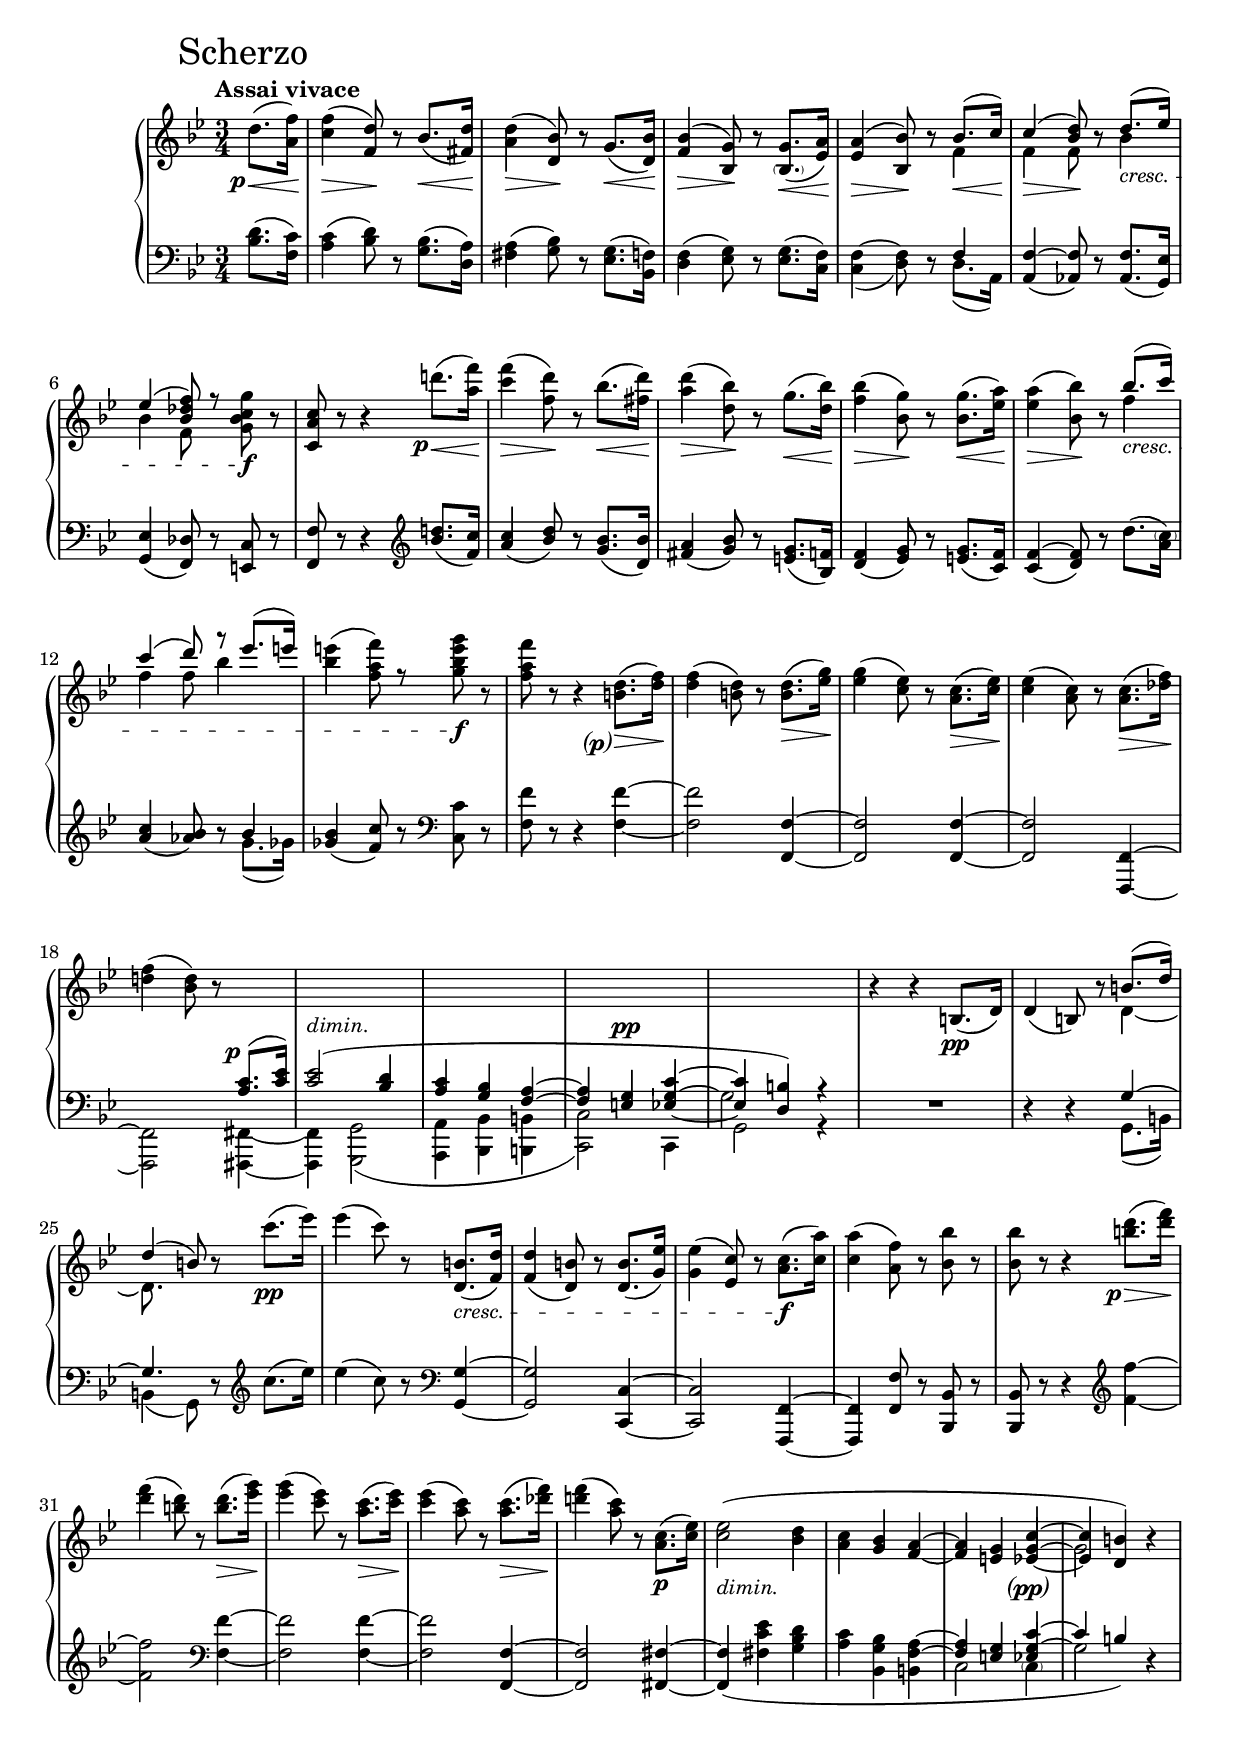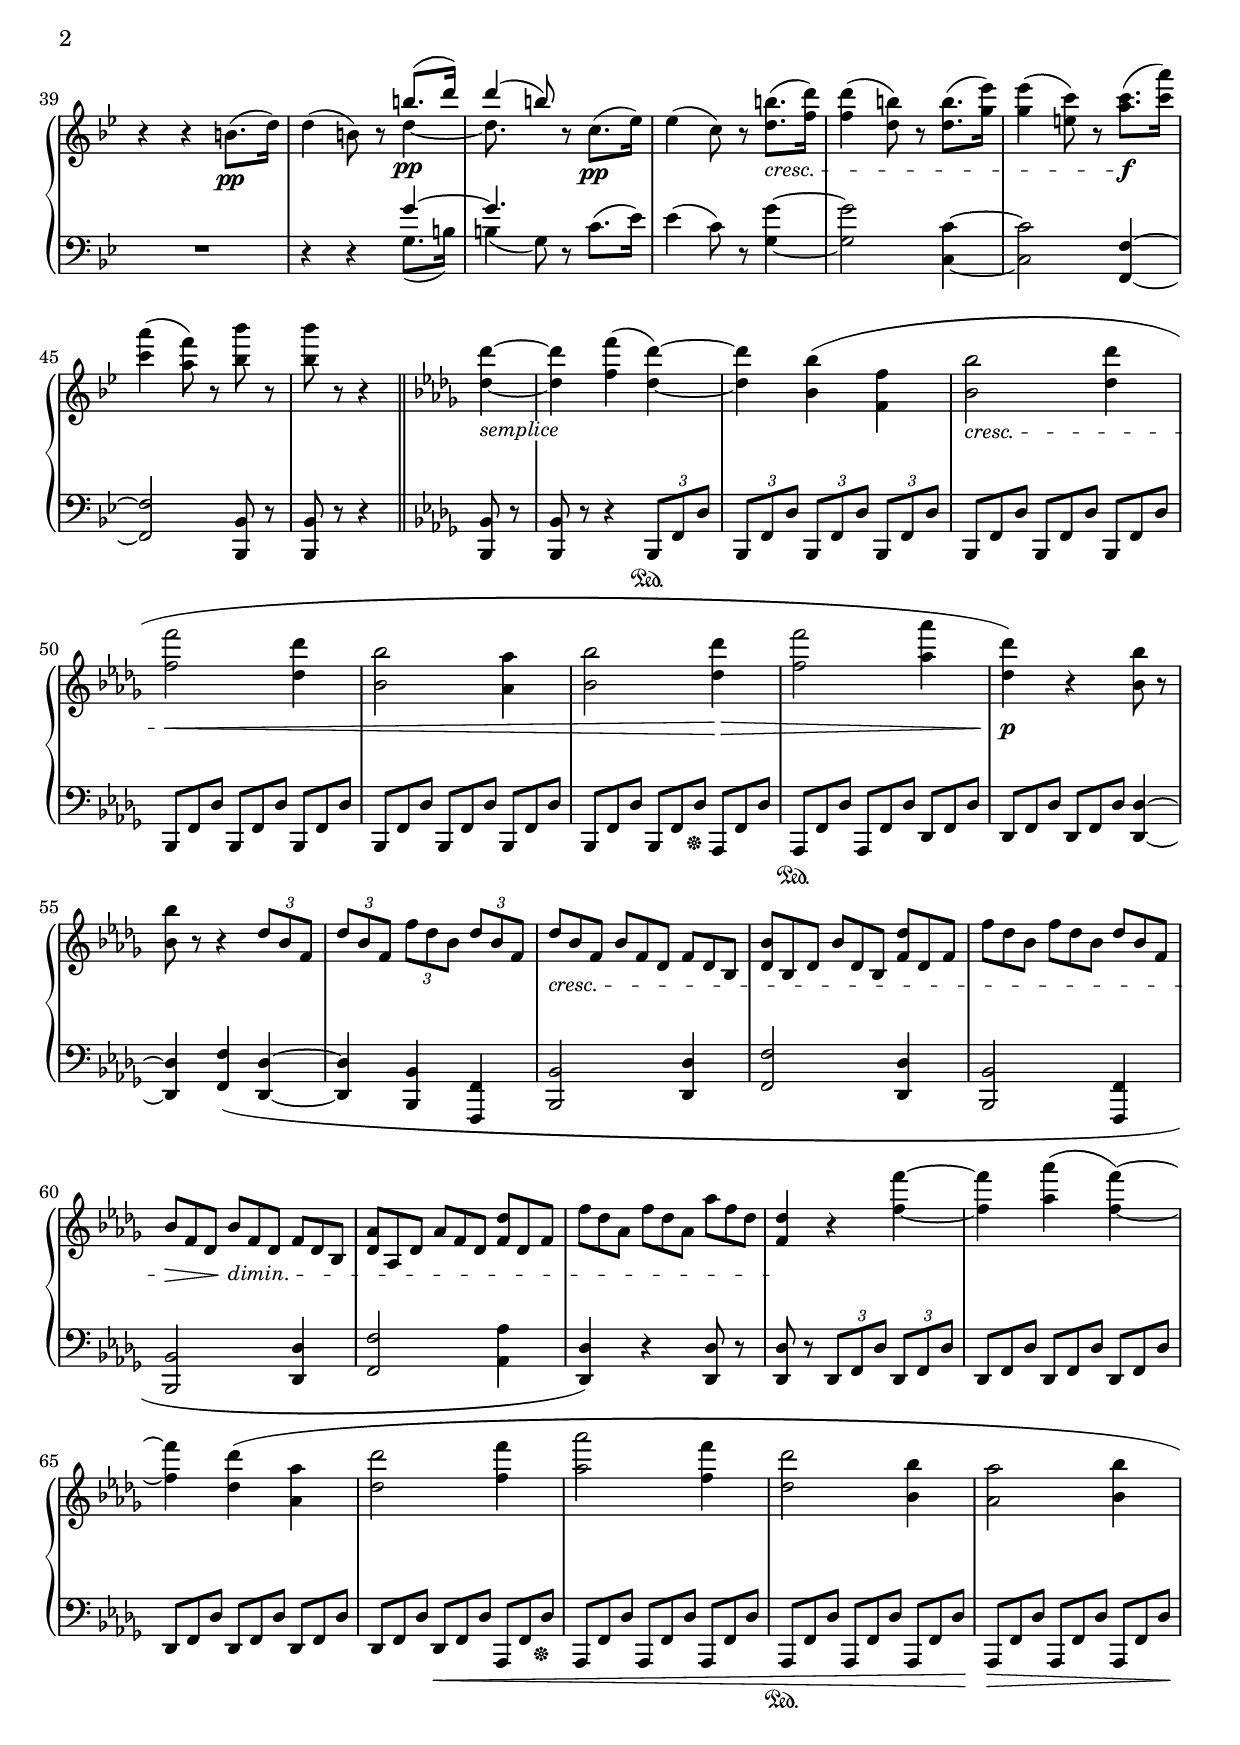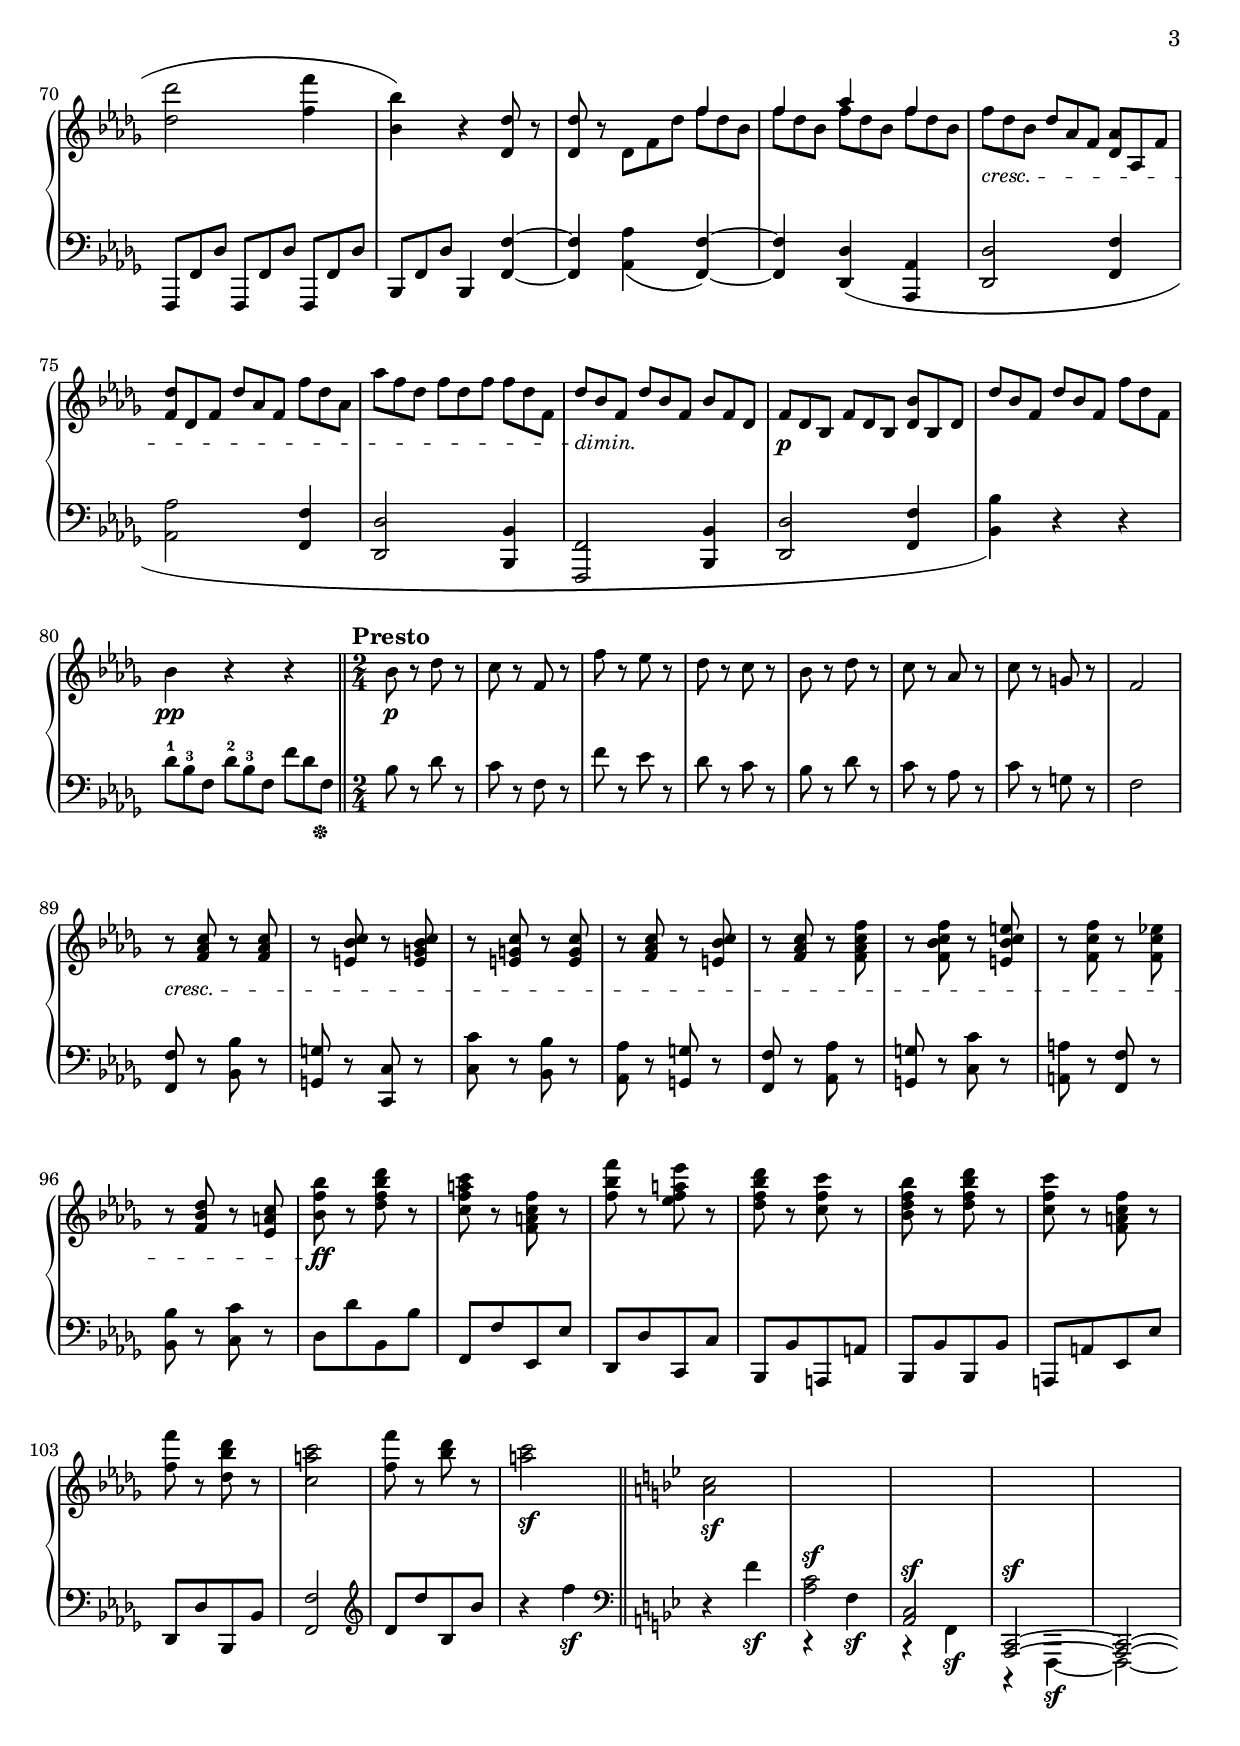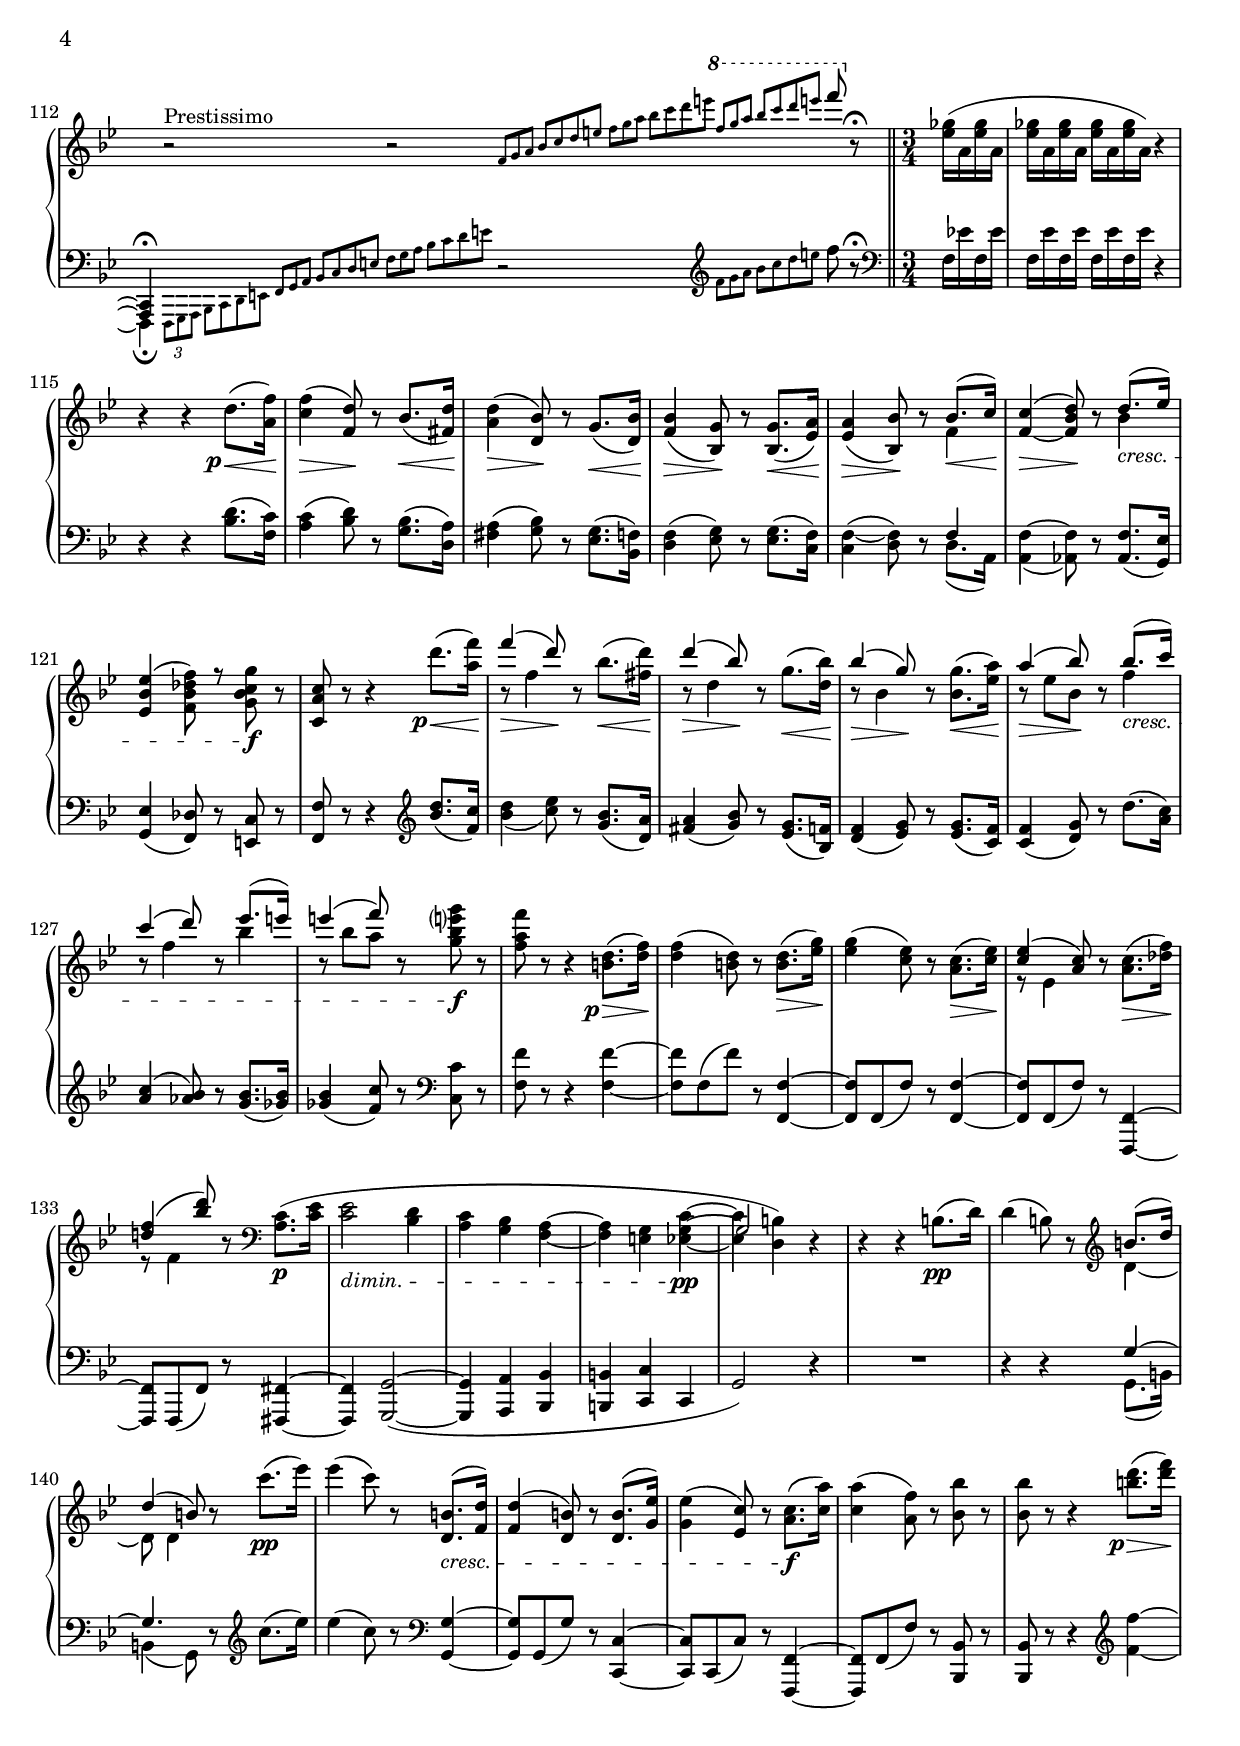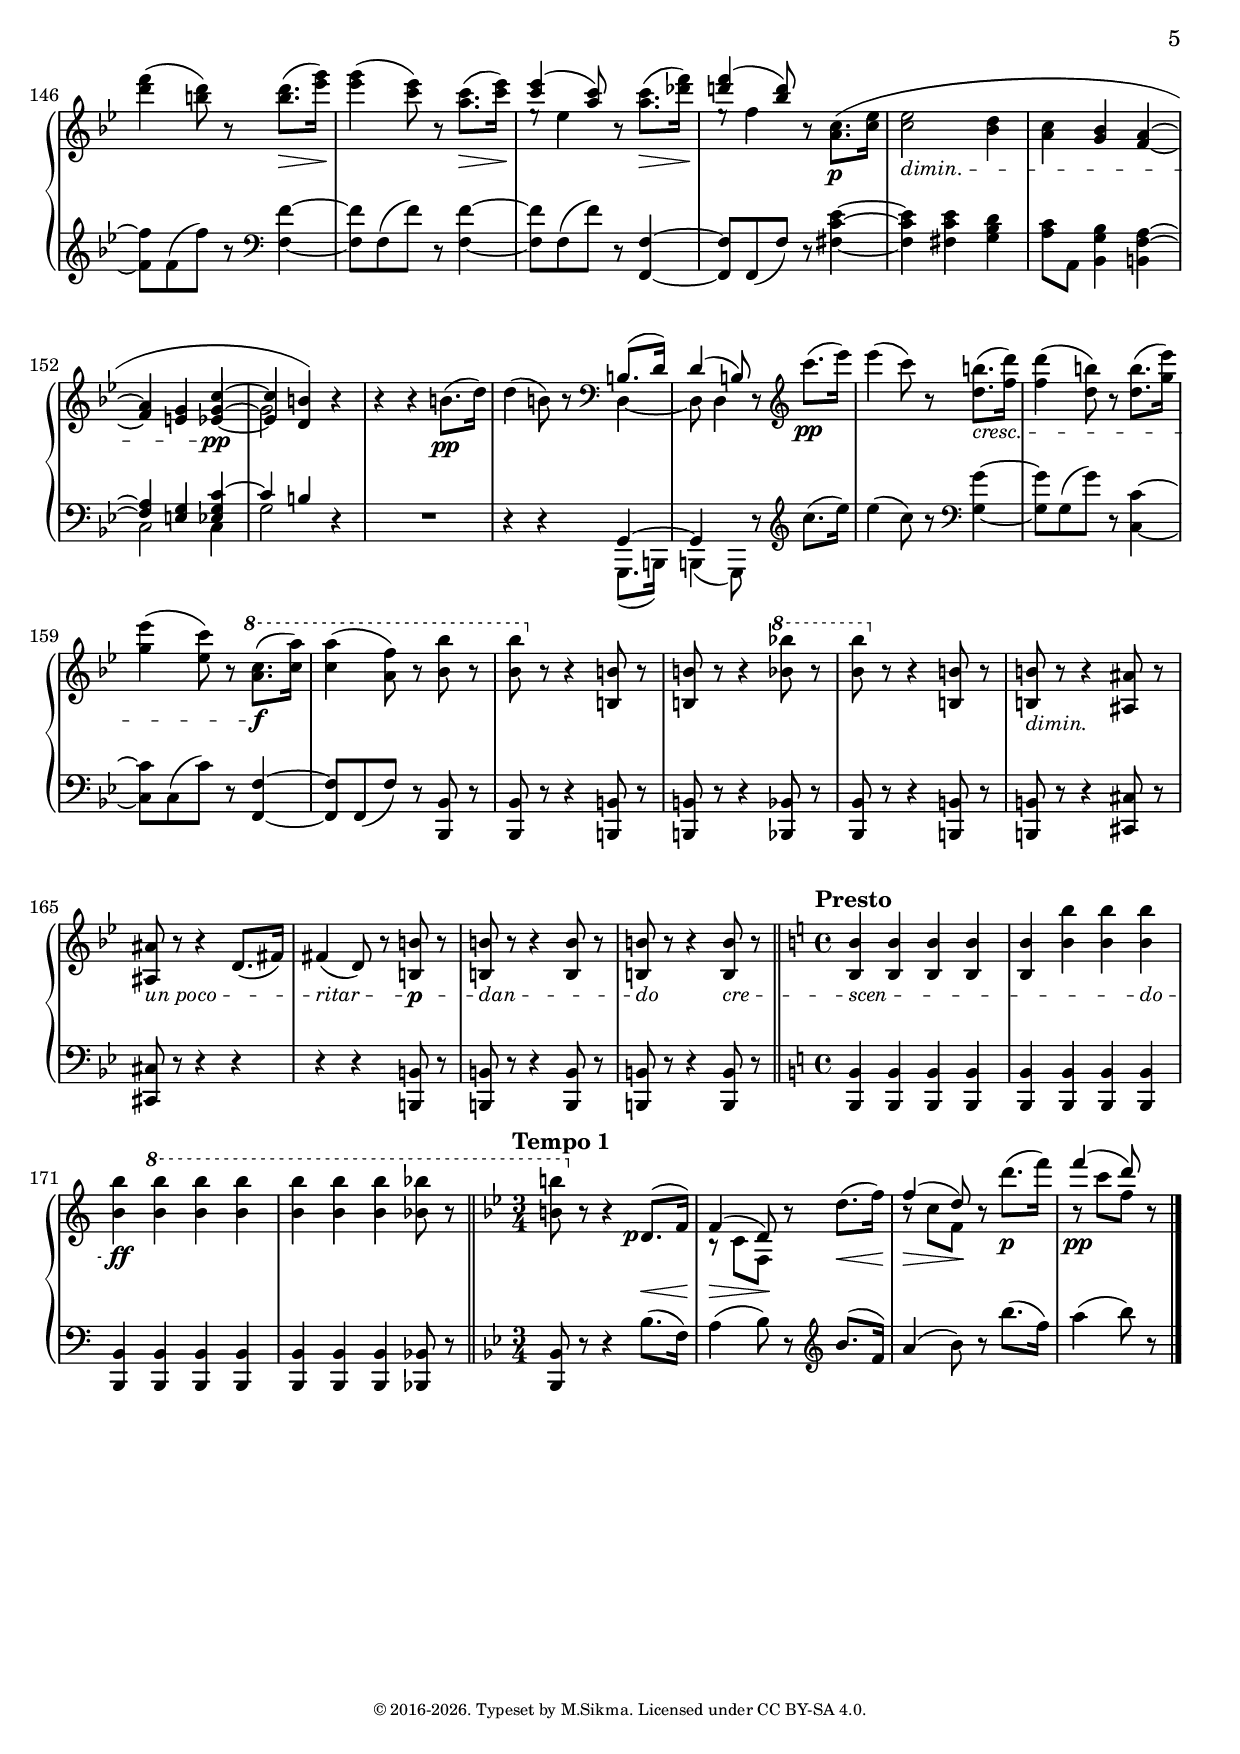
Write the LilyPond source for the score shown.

%===========================================================================
%    Piano Sonata Op.106 (L.Beethoven) - II
%===========================================================================
%
%    (C) 2016-2017, Michiel Sikma <michiel@sikma.org>
%    Licensed under CC BY-SA 4.0.
%
%---------------------------------------------------------------------------

\version "2.19.42"
\include "sonata-op106-includes.ily"

%---------------------------------------------------------------------------
%    II. Scherzo - Assai vivace
%---------------------------------------------------------------------------

two-section-one = {
  \key bes \major
  \time 3/4
  \partial 4
  \tempo "Assai vivace"
}

\bookpart {
  \paper {
    markup-system-spacing = \std-padding-page-n
    bookTitleMarkup = \std-title-markup-page-n
  }
  \header {
    subtitle = "Scherzo"
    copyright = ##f
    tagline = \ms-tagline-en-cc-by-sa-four
  }
  \score {
    \new PianoStaff \with {
      \std-staff-spacing
    } <<
      \set PianoStaff.connectArpeggios = ##t
      %---------------------------------------------------------------------
      %    Right hand
      %---------------------------------------------------------------------
      \new Staff = "right" \with {
        \std-magnification
        \stdDynSize
        midiInstrument = "acoustic grand"
      } {
        \clef treble \relative c'' {
          \two-section-one
          \override Slur.height-limit = #3
          <<
            \relative c'' {
              \stemNeutral
              \once \override Slur.positions = #'(2.18 . 3)
              d8.^(\< <a f'>16) | <c f>4\>^( \stemUp <d f,>8)\!
            }
            \\
            \relative c'' {
              \once \override DynamicText.extra-offset = #'(-2.4 . 1.8)
              \once \override DynamicText.self-alignment-X = #LEFT
              s8._\p
            }
          >> r8
          \once \override Slur.positions = #'(0 . 2.5)
          bes8.(\< <fis d'>16) | <a d>4\>( <bes d,>8)\! r8
          \once \override Slur.positions = #'(0 . 2.5)
          g8.-[(\< <d bes'>16]) <f bes>4\>^( <bes, g'>8)\! r8
          \once \override Slur.positions = #'(0 . 2.5)
          <\parenthesize bes g'>8.-[(\< <es a>16]) | <es a>4\>^( <bes bes'>8)\! r8
          <<
            \relative c'' {
              bes8.(\< c16) | c4\>( <bes d>8)\!
            }
            \\
            \relative c' {
              f4 | f4 f8
            }
          >>
          r8
          <<
            \relative c'' {
              d8.(\cresc es16) | \break es4( \stemUp <bes des f>8) r8 \stemNeutral <g bes c g'>8\f
            }
            \\
            \relative c'' {
              bes4 | bes4 f8
            }
          >>
          r8 |
          <c a' c>8 r8 r4
          \once \override DynamicText.extra-offset = #'(-2.4 . 1.8)
          \once \override DynamicText.self-alignment-X = #LEFT
          \override Slur.height-limit = #4
          <<
            \relative c''' {
              \stemNeutral
              \override Slur.height-limit = #4
              d!8.(\< <a f'>16) | <c f>4\>( <f, d'>8)\!
            }
            \\
            \relative c'' {
              \once \override DynamicText.extra-offset = #'(-2.4 . 1.8)
              \once \override DynamicText.self-alignment-X = #LEFT
              s8._\p
            }
          >>
          r8
          \once \override Slur.height-limit = #4
          bes''8.(\< <fis d'>16) | <a d>4\>( <d, bes'>8)\! r8
          g8.(\< <d bes'>16) | <f bes>4\>( <bes, g'>8)\! r8
          <g' bes,>8.(\< <es a>16) | <es a>4\>( <bes bes'>8)\! r8
          <<
            \relative c'' {
              \once \override Slur.positions = #'(0 . 2.5)
              \override Slur.height-limit = #5
              bes'8.(\cresc c16) | \break c4( d8) r8
              \once \override Slur.positions = #'(0 . 2.5)
              es8.( e16) | \stemNeutral <bes e>4( <f a f'>8)
              r8 <g bes e g>8\f
            }
            \\
            \relative c'' {
              f4 | f4 f8 bes4
            }
          >>
          r8 | <f' a f'>8 r8 r4
          \once \override Slur.height-limit = #5
          \once \override Slur.positions = #'(0 . 0)
          <<
            \relative c''' {
              \stemNeutral
              \override Slur.height-limit = #4
              <b, d>8.(\> <d f>16) | <d f>4\!( <b d>8)\!
            }
            \\
            \relative c'' {
              \once \override DynamicText.extra-offset = #'(-3.4 . 2.2)
              \once \override DynamicText.self-alignment-X = #LEFT
              % TODO fix this \p
              s8._\parenP\p
            }
          >>
          r8
          \once \override Slur.height-limit = #7
          \once \override Slur.positions = #'(0 . 0)
          <b, d>8.(\>
          % Note: Henle has a grace flat on this es
          <es g>16) | <es g>4\!( <c es>8) r8
          <a c>8.(\> <c es>16) | <c es>4\!( <a c>8) r8
          <a c>8.(\> <des f>16) | \break <d! f>4\!( <bes d>8)
          r8
          <<
            \relative c'' {
              \voiceOne
              \once \override Slur.height-limit = #4
              \once \override Slur.positions = #'(0 . 3)
              \change Staff = "left"
              \once \override DynamicText.extra-offset = #'(-1.8 . -2.5)
              \once \override DynamicText.self-alignment-X = #LEFT
              <a, c>8.^(^\p <c es>16) | <c es>2^(^\textDecrescEnd "dimin." <bes d>4 |
              <a c>4 <g bes>4 <f^~ a^~>4 |
              <f a>4 <e g>4^\pp <es_~ c'^~>4 |
              <es c'>4 <b' d,>4)
              \change Staff = "right"
            }
            \\
            \relative c {
              \voiceOne
              \change Staff = "left"
              s4 |
              s2. |
              s2. |
              s2 g'4^~ |
              \voiceTwo
              g2
              \change Staff = "right"
            }
          >>
          s4 | r4 r4
          b,8.(\pp d16) | d4( b8) r8 \clef treble
          <<
            \relative c'' {
              \once \override Slur.height-limit = #4
              b8.( d16) | \break d4( b8)
            }
            \\
            \relative c' {
              d4_~ | d8.
            }
          >>
          r8
          \once \override Slur.positions = #'(1 . 1)
          c''8.(\pp es16) | es4( c8) r8
          \once \override Slur.positions = #'(0 . 2.5)
          <d,, b'>8.(\cresc <f d'>16) | <f d'>4( <d b'>8) r8
          \once \override Slur.positions = #'(0 . 2.5)
          <d b'>8.( <g es'>16) | <g es'>4( <es c'>8) r8
          \once \override Slur.positions = #'(2.2 . 2.5)
          \once \override Slur.height-limit = #9
          \once \override Slur.eccentricity = #-0.55
          <a c>8.(\f <c a'>16) | <c a'>4( <a f'>8) r8
          <bes bes'>8 r8 | <bes bes'>8 r8 r4
          <<
            \relative c'' {
              \stemNeutral
              \override Slur.height-limit = #4
              <b' d>8.(\> <d f>16) | \break <d f>4\!( <b d>8)
            }
            \\
            \relative c'' {
              \once \override DynamicText.extra-offset = #'(-2.4 . 1.8)
              \once \override DynamicText.self-alignment-X = #LEFT
              s8._\p
            }
          >>
          r8
          <b' d>8.(\> <es g>16) | <es g>4\!( <c es>8) r8
          \once \override Slur.positions = #'(0 . 0)
          <a c>8.(\> <c es>16) | <c es>4\!( <a c>8) r8
          <a c>8.(\> <des f>16) | <d! f>4\!( <a c>8) r8
          <<
            \relative c''' {
              \voiceTwo
              \once \override Slur.height-limit = #5
              <a, c>8.^(\p <c es>16) | <c es>2^(_\textDecrescEnd "dimin." <bes d>4 |
              <a c>4
              \voiceOne
              <g bes>4 <f_~ a^~>4 |
              <f a>4 <e g>4 <es_~ c'^~>4\parenP\pp |
              <es c'>4 <b' d,>4)
            }
            \\
            \relative c' {
              s4 |
              s2. |
              s2. |
              s2 \voiceOne g'4^~ |
              \voiceTwo
              g2
            }
          >>
          \noBreak
          r4 |
          \break
          r4 r4
          b,8.(\pp d16) | d4( b8) r8
          <<
            \relative c''' {
              \once \override Slur.positions = #'(0 . 6)
              \once \override Slur.height-limit = #5
              b8.(\pp d16) | d4( b8)
            }
            \\
            \relative c'' {
              d4_~ | d8.
            }
          >>
          r8
          c8.(\pp es16) | es4( c8) r8
          <d b'>8.(\cresc <f d'>16) | <f d'>4( <d b'>8) r8
          <d b'>8.( <g es'>16) | <g es'>4( <e c'>8) r8
          <a c>8.(\f <c a'>16) | <c a'>4( <a f'>8) r8
          <bes bes'>8 r8 | <bes bes'>8 r8 r4
          \bar "||"
          \key bes \minor
          <des,_~ des'^~>4_\sempliceWhiteout |
          <des des'> <f f'>^( <des_~ des'^~>) |
          <des des'>\!
          \once \override Slur.positions = #'(2 . 5.6)
          \once \override Slur.eccentricity = #0.7
          \once \override Slur.height-limit = #4.5
          <bes bes'>^( <f f'> |
          <bes bes'>2\cresc <des des'>4 |
          \break
          <f f'>2\< <des des'>4 |
          <bes bes'>2 <aes aes'>4 |
          <bes bes'>2 <des des'>4\> |
          <f f'>2 <aes aes'>4 |
          <des, des'>4)\!\p r4 <bes bes'>8 r8 |
          \break
          <bes bes'>8 r8 r4
          \explicitTuplets
          \tuplet 3/2 \relative c'' { des8 bes f } |
          \tuplet 3/2 \relative c'' { des8 bes f }
          \tuplet 3/2 \relative c'' { f8 des bes }
          \tuplet 3/2 \relative c'' { des8 bes f } |
          \implicitTuplets
          \tuplet 3/2 \relative c'' { des8\cresc bes f }
          \tuplet 3/2 \relative c'' { bes8 f des }
          \tuplet 3/2 \relative c' { f8 des bes } |

          \tuplet 3/2 \relative c' { <des bes'>8 bes des }
          \tuplet 3/2 \relative c' { bes'8 des, bes }
          \tuplet 3/2 \relative c' { <f des'>8 des f } |

          \tuplet 3/2 \relative c'' { f8 des bes }
          \tuplet 3/2 \relative c'' { f8 des bes }
          \tuplet 3/2 \relative c'' { des8 bes f } |
          \break
          \tuplet 3/2 \relative c'' { bes8\> f des }
          \tuplet 3/2 \relative c'' { bes8_\textDecresc "dimin." f des }
          \tuplet 3/2 \relative c' { f8 des bes } |

          \tuplet 3/2 \relative c' { <des aes'>8 aes des }
          \tuplet 3/2 \relative c'' { aes8 f des }
          \tuplet 3/2 \relative c' { <f des'>8 des f } |
          \tuplet 3/2 \relative c'' { f8 des aes }
          \tuplet 3/2 \relative c'' { f8 des aes }
          \tuplet 3/2 \relative c''' { aes8 f des } |

          <f des'>4\! r4 <f'_~ f'^~>4 |
          <f f'>4 <aes aes'>4^( <f_~ f'^~>) |
          \break
          <f f'>4
          \once \override Slur.positions = #'(2 . 4.6)
          \once \override Slur.eccentricity = #0.7
          \once \override Slur.height-limit = #4.5
          <des des'>4^( <aes aes'> |
          <des des'>2 <f f'>4 |
          <aes aes'>2 <f f'>4 |
          <des des'>2 <bes bes'>4 |
          <aes aes'>2 <bes bes'>4 |
          <des des'>2 <f f'>4 |
          <bes, bes'>4) r4 <des, des'>8 r8 | <des des'>8 r8

          <<
            \relative c'' {
              s4 f4 |
              f4 aes f
            }
            \\
            {
              \implicitTuplets
              \tuplet 3/2 \relative c' { des8 f des' }
              \tuplet 3/2 \relative c'' { f8 des bes } |
              \tuplet 3/2 \relative c'' { f8 des bes }
              \tuplet 3/2 \relative c'' { f8 des bes }
              \tuplet 3/2 \relative c'' { f8 des bes }
            }
          >> |
          \tuplet 3/2 \relative c'' { f8\cresc des bes }
          \tuplet 3/2 \relative c'' { des8 aes f }
          \tuplet 3/2 \relative c'' { <des, aes'>8 aes f' } |
          \break
          \tuplet 3/2 \relative c' { <f des'>8 des f }
          \tuplet 3/2 \relative c'' { des8 aes f }
          \tuplet 3/2 \relative c'' { f8 des aes } |
          \tuplet 3/2 \relative c''' { aes8 f des }
          \tuplet 3/2 \relative c'' { f8 des f }
          \tuplet 3/2 \relative c'' { f8 des f, } |
          \tuplet 3/2 \relative c'' { des8_\textDecrescEnd "dimin." bes f }
          \tuplet 3/2 \relative c'' { des8 bes f }
          \tuplet 3/2 \relative c'' { bes8 f des } |
          \tuplet 3/2 \relative c' { f8\p des bes }
          \tuplet 3/2 \relative c' { f8 des bes }
          \tuplet 3/2 \relative c' { <des bes'>8 bes des } |
          \tuplet 3/2 \relative c'' { des8 bes f }
          \tuplet 3/2 \relative c'' { des8 bes f }
          \tuplet 3/2 \relative c'' { f8 des f, } |
          bes'4\pp r4 r4
          \bar "||"
          \time 2/4
          \tempo "Presto"
          bes8\p r8 des8 r8 |
          c8 r8 f,8 r8 |
          f'8 r8 es8 r8 |
          des8 r8 c8 r8 |
          bes8 r8 des8 r8 |
          c8 r8 aes8 r8 |
          c8 r8 g8 r8 |
          f2 |

          \break
          r8\cresc <f aes c>8 r8 <f aes c>8 |
          r8 <e bes' c>8 r8 <e g bes c>8 |
          r8 <e g c>8 r8 <e g c>8 |
          r8 <f aes c>8 r8 <e bes' c>8 |
          r8 <f aes c>8 r8 <f aes c f>8 |
          r8 <f bes c f>8 r8 <e bes' c e>8 |
          r8 <f c' f>8 r8 <f c' es!>8 |
          \break
          r8 <f bes des>8 r8 <es a c>8 |

          <bes' f' bes>8\ff r8 <des f bes des>8 r8 |
          <c f a c>8 r8 <f, a c f>8 r8 |
          <f' bes f'>8 r8 <es f a es'>8 r8 |
          <des f bes des>8 r8 <c f c'>8 r8 |
          <bes des f bes>8 r8 <des f bes des>8 r8 |
          <c f c'>8 r8 <f, a c f>8 r8 |
          <f' f'>8 r8 <des bes' des>8 r8 |
          <c a' c>2 |
          <f f'>8 r8 <bes des>8 r8 |
          <a c>2\sf |
          \bar "||"
          \key bes \major
          <a, c>2\sf |
          \change Staff = "left"
          <a, c>2^\sf |
          \clef bass <a, c>2^\sf |
          s2 |
          s2 |
          \change Staff = "right"
          s4
          \relative c'' {
            <<
              {
                % Workaround for \teeny - works with \magnifyStaff
                \once \override Dots.dot-count = #0
                \override Rest.font-size = #-3
                b2.\rest
              }
              \\
              {
                s2.^\markup "Prestissimo"
              }
            >>
            s2.
            % Workaround for \teeny - works with \magnifyStaff
            \override NoteHead.font-size = #-3
            \override Rest.font-size = #-3
            \once \override Dots.dot-count = #0
            b2.\rest
            \stemUp
            \once \override Beam.positions = #'(1.0 . 2.0) % start: -1.5 . -0.5
            \tuplet 3/2 { f8 g a }
            \once \override Beam.positions = #'(2.5 . 4.5) % start: 0.0 . 1.5
            bes-[ c d e]
            \stemDown
            \once \override Beam.positions = #'(0.2 . 0.8)
            \tuplet 3/2 { f g a }
            \once \override Beam.positions = #'(1.0 . 2.0)
            bes-[ c d e]
            \ottava #1
            \set Staff.ottavation = "8"
            \stemUp
            \once \override Beam.positions = #'(4.5 . 5.5) % start: 2.0 . 3.0
            \tuplet 3/2 { f g a }
            \once \override Beam.positions = #'(6.0 . 8.0) % start: 3.5 . 5.0
            bes-[ c d e]
            % Workaround for \normalsize - works with \magnifyStaff
            \override NoteHead.font-size = #0
            \override Rest.font-size = #0
            f8
            \ottava #0
          }
          \stemNeutral
          r8\fermata
          \bar "||"
          \time 3/4
          <es''' ges>16^( a, <es' ges> a, |
          <es' ges> a, <es' ges> a, <es' ges> a, <es' ges> a,) r4 |
          \break
          r4 r4
          \relative c'' {
            \override Slur.height-limit = #3
            <<
              \relative c'' {
                \stemNeutral
                \once \override Slur.positions = #'(2.18 . 3)
                d8.(\< <a f'>16) | <c f>4\>( \stemUp <d f,>8)\!
              }
              \\
              \relative c'' {
                \once \override DynamicText.extra-offset = #'(-2.4 . 1.8)
                \once \override DynamicText.self-alignment-X = #LEFT
                s8._\p
              }
            >> r8
            \once \override Slur.positions = #'(0 . 2.5)
            bes8.(\< <fis d'>16) | <a d>4\>( <bes d,>8)\! r8
            \once \override Slur.positions = #'(0 . 2.5)
            g8.-[(\< <d bes'>16]) <f bes>4\>( <bes, g'>8)\! r8
            \once \override Slur.positions = #'(0 . 2.5)
            <bes g'>8.-[(\< <es a>16]) | <es a>4\>( <bes bes'>8)\! r8
            <<
              \relative c'' {
                bes8.(\< c16) | <f,_~ c'>4\>( <f bes d>8)\!
              }
              \\
              \relative c' {
                f4
              }
            >>
            r8
            <<
              \relative c'' {
                d8.(\cresc es16) | \break <es, bes' es>4( \stemNeutral <f bes des f>8) r8 \stemNeutral <g bes c g'>8\f
              }
              \\
              \relative c'' {
                bes4
              }
            >>
            r8 |
            <c a' c>8
          }
          r8 r4
          <<
            \relative c'' {
              s4 | b8\rest \stemDown f'4
            }
            \\
            \relative c''' {
              \once \override Slur.positions = #'(5.5 . 5.5)
              d8.^(\< <a f'>16) | \stemUp
              \once \override Voice.Stem.length = #3.8
              f'4\>^( d8)\!
            }
            \\
            \relative c'' {
              \once \override DynamicText.extra-offset = #'(-2.4 . 1.8)
              \once \override DynamicText.self-alignment-X = #LEFT
              s8._\p
            }
          >>
          r8
          <<
            \relative c'' {
              s4 | b8\rest \stemDown d4
            }
            \\
            \relative c''' {
              \once \override Slur.positions = #'(4.5 . 4.5)
              bes8.^(\< <fis d'>16) | \stemUp
              \once \override Voice.Stem.length = #3.8
              d'4\>^( bes8)\!
            }
          >>
          r8
          <<
            \relative c'' {
              s4 | b8\rest \stemDown bes4
            }
            \\
            \relative c''' {
              \once \override Slur.positions = #'(3.5 . 3.5)
              g8.^(\< <d bes'>16) | \stemUp
              \once \override Voice.Stem.length = #3.8
              bes'4\>^( g8)\!
            }
          >>
          r8
          <<
            \relative c'' {
              s4 | b8\rest \stemDown es8-[ bes]
            }
            \\
            \relative c'' {
              <bes g'>8.^(\< <es a>16) | \stemUp a4\>^( bes8)\!
            }
          >>
          r8
          <<
            \relative c''' {
              bes8.^(\cresc c16) | \break c4^( d8) b,8\rest
              \once \override Slur.height-limit = #4
              es'8.( e16) | e4^( f8) b,,8\rest
              \stemDown
              <g' bes e? g>8\f b,8\rest |
              <f' a f'>8
            }
            \\
            \relative c'' {
              f4 | b,8\rest f'4 s8
              bes4 | b,8\rest bes'8-[ a]
            }
          >>
          r8 r4
          \once \override Slur.height-limit = #5
          \once \override Slur.positions = #'(0 . 0)
          <<
            \relative c''' {
              \stemNeutral
              \override Slur.height-limit = #4
              <b, d>8.^(\> <d f>16) | <d f>4\!^( <b d>8)\!
            }
            \\
            \relative c'' {
              \once \override DynamicText.extra-offset = #'(-2.4 . 1.8)
              \once \override DynamicText.self-alignment-X = #LEFT
              s8._\p
            }
          >>
          r8
          \once \override Slur.height-limit = #7
          \once \override Slur.positions = #'(0 . 0)
          <b d>8.^(\> <es g>16) | <es g>4\!^( <c es>8) r8
          <<
            \relative c' {
              s4 | s8 \stemDown es4
            }
            \\
            \relative c'' {
              \once \override Slur.height-limit = #7
              \once \override Slur.positions = #'(1 . 1)
              <a c>8.^(\> <c es>16) | e,8\rest\!
            }
            \\
            \relative c'' {
              s4 | \stemUp
              \once \override Voice.Stem.length = #6.5
              <c es>4^( <a c>8)
            }
          >>
          r8
          <<
            \relative c' {
              s4 | s8 \stemDown f4
            }
            \\
            \relative c'' {
              \once \override Slur.height-limit = #7
              \once \override Slur.positions = #'(1 . 1)
              <a c>8.^(\> <des f>16) | e,8\rest\!
            }
            \\
            \relative c'' {
              s4 | \stemUp
              <d! f>4^( <bes' d>8)
            }
          >>
          r8
          \clef bass
          <<
            \relative c'' {
              \voiceTwo
              \once \override Slur.height-limit = #4
              \once \override Slur.positions = #'(0 . 3)
              % Todo: move to lower staff
              <a, c>8.^(\p <c es>16 | <c es>2_\textDecresc "dimin." <bes d>4 |
              <a c>4 <g bes>4 <f_~ a^~>4 |
              <f a>4 <e g>4 <es_~ c'^~>4\pp |
              <es c'>4 <b' d,>4)
            }
            \\
            \relative c {
              \voiceTwo
              s4 |
              s2. |
              s2. |
              s2 g'4^~ |
              \voiceOne
              g2
            }
          >>
          r4 | r4 r4
          b,8.^(\pp d16) | d4^( b8) r8 \clef treble
          <<
            \relative c'' {
              \once \override Slur.height-limit = #4
              b8.^( d16) | \break d4^( b8)
            }
            \\
            \relative c' {
              d4_~ | d8 d4
            }
          >>
          r8
          \once \override Slur.positions = #'(1 . 1)
          c''8.^(\pp es16) | es4^( c8) r8
          \once \override Slur.positions = #'(0 . 2.5)
          <d,, b'>8.^(\cresc <f d'>16) | <f d'>4^( <d b'>8) r8
          \once \override Slur.positions = #'(0 . 2.5)
          <d b'>8.^( <g es'>16) | <g es'>4^( <es c'>8) r8
          \once \override Slur.positions = #'(2.2 . 2.5)
          \once \override Slur.height-limit = #9
          \once \override Slur.eccentricity = #-0.55
          <a c>8.^(\f <c a'>16) | <c a'>4^( <a f'>8) r8
          <bes bes'>8 r8 | <bes bes'>8 r8 r4
          <<
            \relative c'' {
              \stemNeutral
              \override Slur.height-limit = #4
              <b' d>8.^(\> <d f>16) | \break <d f>4\!^( <b d>8)
            }
            \\
            \relative c'' {
              \once \override DynamicText.extra-offset = #'(-2.4 . 1.8)
              \once \override DynamicText.self-alignment-X = #LEFT
              s8._\p
            }
          >>
          r8
          <b' d>8.^(\> <es g>16) | <es g>4\!^( <c es>8) r8
          \once \override Slur.positions = #'(0 . 0)
          <<
            \relative c'' {
              s4 | s8 \stemDown es4
            }
            \\
            \relative c''' {
              \once \override Slur.height-limit = #7
              \once \override Slur.positions = #'(1 . 1)
              <a c>8.^(\> <c es>16) | e,8\rest\!
            }
            \\
            \relative c''' {
              s4 | \stemUp
              <c es>4^( <a c>8)
            }
          >>
          r8
          <<
            \relative c'' {
              s4 | s8 \stemDown f4
            }
            \\
            \relative c''' {
              \once \override Slur.height-limit = #7
              \once \override Slur.positions = #'(1 . 1)
              <a c>8.^(\> <des f>16) | e,8\rest\!
            }
            \\
            \relative c''' {
              s4 | \stemUp
              <d! f>4^( <bes d>8)
            }
          >>
          r8
          <<
            \relative c''' {
              \voiceTwo
              \once \override Slur.height-limit = #5
              <a, c>8.^(\p <c es>16 | <c es>2_\textDecresc "dimin." <bes d>4 |
              <a c>4
              \voiceOne
              <g bes>4 <f_~ a^~>4 |
              \break <f a>4 <e g>4 <es_~ c'^~>4\pp |
              <es c'>4 <b' d,>4)
            }
            \\
            \relative c' {
              s4 |
              s2. |
              s2. |
              s2 \voiceOne g'4^~ |
              \voiceTwo
              g2
            }
          >>
          r4 | r4 r4
          b,8.^(\pp d16) | d4^( b8) r8 \clef bass
          <<
            \relative c' {
              \once \override Slur.height-limit = #4
              \once \override Slur.positions = #'(0 . 4.5)
              b8.^( d16) | d4^( b8)
            }
            \\
            \relative c {
              d4_~ | d8 d4
            }
          >>
          r8 \clef treble
          \once \override Slur.positions = #'(1 . 1)
          c'8.^(\pp es16) | es4^( c8) r8
          \once \override Slur.positions = #'(0 . 2.5)
          <d, b'>8.^(\cresc <f d'>16) | <f d'>4^( <d b'>8) r8
          \once \override Slur.positions = #'(0 . 2.5)
          <d b'>8.^( <g es'>16) | \break <g es'>4^( <es c'>8) r8
          \once \override Slur.positions = #'(2.2 . 2.5)
          \once \override Slur.height-limit = #9
          \once \override Slur.eccentricity = #-0.55
          \ottava #1
          \set Staff.ottavation = #"8"
          <a c>8.^(\f <c a'>16) | <c a'>4^( <a f'>8) r8
          <bes bes'>8 r8 | <bes bes'>8
          \ottava #0
          r8 r4
          \relative c' {
            <b b'>8 r8 <b b'>8 r8 r4
          }
          \ottava #1
          \set Staff.ottavation = #"8"
          <bes! bes'!>8 r8 | <bes bes'>8
          \ottava #0
          r8 r4
          \relative c' {
            <b b'>8 r8 <b b'>8_\textDecrescEnd "dimin." r8 r4
          }
          \relative c' {
            <ais ais'>8 r8 <ais ais'>8_\textDecresc "un poco" r8 r4
          }
          d,,8._( fis16) | fis4_(_\textDecresc "ritar" d8) r8
          <b b'>8\p_\textDecresc " " r8 |
          <b b'>8_\textDecresc "dan" r8 r4 <b b'>8 r8 |
          <b b'>8_\textDecrescEnd "do" r8 r4 <b b'>8_\textCresc "cre" r8
          \bar "||"
          \time 4/4
          \tempo "Presto"
          \key c \major
          <b b'>4_\textCresc "scen" 4 4 4 |
          4 <b' b'>4 4 4_\textCresc "do" |
          4\ff
          \ottava #1
          \set Staff.ottavation = #"8"
          <b' b'>4 4 4 |
          4 4 4 <bes bes'>8 r8
          \bar "||"
          \time 3/4
          \tempo "Tempo 1"
          \key bes \major
          <b b'>
          \ottava #0
          r8 r4
          <<
            \relative c' {
              \once \override Slur.positions = #'(2.5 . 1.2)
              d8.^(\< f16) | f4\>^( d8)\!
            }
            \\
            \relative c' {
              s4 | b8\rest c8-[ f,]
            }
            \\
            \relative c'' {
              \once \override DynamicText.extra-offset = #'(-2.4 . 1.8)
              \once \override DynamicText.self-alignment-X = #LEFT
              s8._\p
            }
          >>
          r8
          <<
            \relative c'' {
              \once \override Slur.positions = #'(0 . 1.2)
              \stemDown d8.^(\< f16) | \stemUp
              \once \override Voice.Stem.length = #3.5
              f4\>^( d8)\!
            }
            \\
            \relative c'' {
              s4 | b8\rest c8-[ f,]
            }
          >>
          r8
          <<
            \relative c''' {
              \once \override Slur.positions = #'(0 . 1.2)
              \stemDown d8.^(\p f16) | \stemUp
              \once \override Voice.Stem.length = #3.5
              f4\pp^( d8)
            }
            \\
            \relative c''' {
              s4 | b,8\rest c'8-[ f,]
            }
          >>
          r8
          \bar "|."
        }
      }
      %---------------------------------------------------------------------
      %    Left hand
      %---------------------------------------------------------------------
      \new Staff = "left" \with {
        \std-magnification
        \stdDynSize
        midiInstrument = "acoustic grand"
      } {
        \clef bass \relative c' {
          \two-section-one
          \override Slur.height-limit = #3
          <bes d>8.^( <f c'>16) | <a c>4^( <bes d>8) r8
          <g bes>8.^( <d a'>16) | <fis a>4^( <g bes>8) r8
          <es g>8.^( <bes f'>16) | <d f>4^( <es g>8) r8
          <es g>8.^( <c f>16) |
          \once \override Slur.positions = #'(-2.3 . 1)
          <c f^~>4_( <d f>8) r8
          <<
            {
               f4
            }
            \\
            {
              d8._( a16) | \stemUp <a f'^~>4_( <aes f'>8)
            }
          >>
          r8
          \stemUp
          <aes f'>8._( <g es'>16) | <g es'>4_( <f des'>8) r8
          <e c'>8 r8 | <f f'>8 r8 r4 \clef treble
          <bes'' d!>8._( <f c'>16) | <a c>4_( <bes d>8) r8
          <g bes>8._( <d bes'>16) | <fis a>4_( <g bes>8) r8
          <e g>8._( <bes f'>16) | <d f>4_( <es g>8) r8
          <e g>8._( <c f>16) |
          % TODO: parenthesize this tie.
          <c f^~>4_( <d f>8) r8
          \stemNeutral
          d'8.^( <a \parenthesize c>16) | \stemUp <a c>4_( \stemNeutral <aes bes>8) r8
          <<
            {
              bes4
            }
            \\
            {
              g8._( ges16) | \stemUp <ges bes>4_( <f c'>8)
            }
          >>
          r8
          \clef bass <c, c'>8 r8 <f f'>8 r8 r4
          <f_~ f'^~>4 |
          <f f'>2 <f,_~ f'^~>4 |
          <f f'>2 <f_~ f'^~>4 |
          <f f'>2 <f,_~ f'^~>4 |
          \stemDown
          <f f'>2 <fis_~ fis'_~>4 |
          <fis fis'>4 <g g'>2_( |
          <a a'>4 <bes bes'> <b b'> |
          <c c'>2) c4 |
          g'2
          <<
            \relative c {
              r4
            }
            \\
            \relative c {
              r4
            }
          >>
          |
          \stemNeutral
          R2. |
          r4 r4
          <<
            {
              g'4^~ | g4.
            }
            \\
            {
              g,8._( b16) | b4_( g8)
            }
          >>
          r8 \clef treble
          c''8.^( es16) | es4^( c8) r8 \clef bass
          <g,,_~ g'^~>4 | <g g'>2
          <c,_~ c'^~>4 | <c c'>2
          \once \override Slur.positions = #'(0 . 3.5)
          \once \override Slur.eccentricity = #0.5
          % Todo: check this slur.
          <f,_~ f'^~>4 | <f f'>4
          <f' f'>8 r8 <bes, bes'>8 r8 |
          <bes bes'>8 r8 r4 \clef treble
          <f'''_~ f'^~>4 | <f f'>2 \clef bass
          <f,_~ f'^~>4 | <f f'>2
          <f_~ f'^~>4 | <f f'>2
          <f,_~ f'^~>4 | <f f'>2
          <<
            \relative c {
              s4 | s4 s2 |
              \stemDown
              <a' c>4 <bes, g' bes>4 <b f'^~ a^~>4 |
              \stemUp
              <f' a>4 <e g>4 <es g^~>4 |
              \stemDown
              g2
            }
            \\
            \relative c, {
              \stemUp
              <fis_~ fis'^~>4 | <fis fis'>4_(
              \stemDown
              \once \override Slur.height-limit = #5
              \once \override Slur.eccentricity = #1
              \once \override Slur.positions = #'(-2 . -1)
              <fis' c' es>4 <g bes d>4 |
              s2 s4 |
              c,2 \parenthesize c4 |
              s4 \stemUp b'4)
            }
            \\
            \relative c {
              \voiceOne
              s4 | s4
              s2 |
              s2 s4 | s4 s4 c'4^~ |
              c4
            }
          >>
          r4 |
          R2. |
          r4 r4
          <<
            \relative c'' {
              g4^~ | g4.
            }
            \\
            \relative c' {
              g8._( b16) | b4_( g8)
            }
          >>
          r8
          c''8.^( es16) | es4^( c8) r8
          <g_~ g'^~>4 | <g g'>2
          <c,_~ c'^~>4 | <c c'>2
          <f,_~ f'^~>4 | <f f'>2
          <bes, bes'>8 r8 | <bes bes'>8 r8 r4
          \bar "||"
          \key bes \minor
          <bes bes'>8 r8 | <bes bes'>8 r8 r4
          \tuplet 3/2 \relative c, { bes8\sustainOn f' des' }
          \repeat unfold 3 \tuplet 3/2 \relative c, { bes8 f' des' }
          \implicitTuplets
          \repeat unfold 10 \tuplet 3/2 \relative c, { bes8 f' des' }
          \tuplet 3/2 \relative c, { bes8 f' des'\sustainOff }
          \tuplet 3/2 \relative c, { aes8 f' des' }
          \tuplet 3/2 \relative c, { aes8\sustainOn f' des' }
          \tuplet 3/2 \relative c, { aes8 f' des' }
          \tuplet 3/2 \relative c, { des8 f des' }
          \tuplet 3/2 \relative c, { des8 f des' }
          \tuplet 3/2 \relative c, { des8 f des' }
          <des_~ des'^~>4 | <des des'> <f f'>_(
          <des_~ des'^~>4 | <des des'> <bes bes'> <f f'>
          <bes bes'>2 <des des'>4 |
          <f f'>2 <des des'>4 |
          <bes bes'>2 <f f'>4 |
          <bes bes'>2 <des des'>4 |
          <f f'>2 <aes aes'>4 |
          <des, des'>4) r4 <des des'>8 r8 | <des des'> r8
          \explicitTuplets
          \tuplet 3/2 \relative c, { des8 f des' }
          \tuplet 3/2 \relative c, { des8 f des' }
          \implicitTuplets
          \tuplet 3/2 \relative c, { des8 f des' }
          \repeat unfold 6 \tuplet 3/2 \relative c, { des8 f des' }
          \tuplet 3/2 \relative c, { des8\< f des' }
          \tuplet 3/2 \relative c, { aes8 f' des'\sustainOff }
          \repeat unfold 3 \tuplet 3/2 \relative c, { aes8 f' des' }
          \tuplet 3/2 \relative c, { aes8\sustainOn f' des' }
          \tuplet 3/2 \relative c, { aes8 f' des' }
          \tuplet 3/2 \relative c, { aes8 f' des' }
          \tuplet 3/2 \relative c, { aes8\!\> f' des' }
          \tuplet 3/2 \relative c, { aes8 f' des' }
          \tuplet 3/2 \relative c, { aes8 f' des'\! }
          \repeat unfold 3 \tuplet 3/2 \relative c, { f,8 f' des' }
          \tuplet 3/2 \relative c, { bes8 f' des' }
          bes4 <f'_~ f'^~>4 | <f f'>
          <aes aes'>4_( <f_~ f'^~>) | <f f'>
          \once \override Slur.positions = #'(2 . -3.2)
          \once \override Slur.eccentricity = #0.7
          \once \override Slur.height-limit = #4.5
          <des des'>_( <aes aes'> |
          <des des'>2 <f f'>4 |
          <aes aes'>2 <f f'>4 |
          <des des'>2 <bes bes'>4 |
          <f f'>2 <bes bes'>4 |
          <des des'>2 <f f'>4 |
          <bes bes'>4) r4 r4 |
          \tuplet 3/2 \relative c' { des8-1 bes-3 f }
          \tuplet 3/2 \relative c' { des8-2 bes-3 f }
          \tuplet 3/2 \relative c' { f8 des f,\sustainOff }
          \bar "||"
          \time 2/4
          \tempo "Presto"
          bes'8 r des r |
          c r f, r |
          f' r es r |
          des r c r |
          bes r des r |
          c r aes r |
          c r g r |
          f2 |
          <f, f'>8 r <bes bes'> r |
          <g g'> r <c, c'> r |
          <c' c'> r <bes bes'> r |
          <aes aes'> r <g g'> r |
          <f f'> r <aes aes'> r |
          <g g'> r <c c'> r |
          <a a'> r <f f'> r |
          <bes bes'> r <c c'> r |
          des8-[ des' bes, bes'] |
          f,-[ f' es, es'] |
          des,-[ des' c, c'] |
          bes,-[ bes' a, a'] |
          bes,-[ bes' bes, bes'] |
          a,-[ a' es es'] |
          des,-[ des' bes, bes'] |
          <f f'>2 \clef treble |
          des''8-[ des' bes, bes'] |
          r4 f'4\sf \clef bass
          \bar "||"
          \key bes \major
          r4 f,\sf |
          r4 f,\sf |
          \stemDown r4 f,\sf \stemNeutral |
          <<
            \relative c {
              <a,^~ c^~>2^\sf |
              <a^~ c^~>2 |
              <a c>4^\fermata
            }
            \\
            \relative c,, {
              r4 f_~\sf |
              f2_~ |
              \pageBreak
              f4_\fermata
            }
          >>
          \set Timing.measureLength = #(ly:make-moment 20/4)
          \explicitTuplets
          \relative c,, {
            \stemDown
            % Workaround for \teeny - works with \magnifyStaff
            \override NoteHead.font-size = #-3
            \override Rest.font-size = #-3
            %
            % Overrides for the beam positions are calculated as follows:
            %
            % - If the stems go down,
            %   - The first note of the four note beam is the anchor, and its
            %     stem is size 2.5.
            %   - The last note of the four note beam is 1.0 higher than the
            %     first note of the four note beam.
            %   - The three note beam uses the same values, minus (0.8 . 1.2).
            %   - If not anchored to a staff line, the three note beam is
            %     another minus (0.0 . 0.1). This is because normally the beams
            %     are snapped to the staff lines slightly.
            %
            % - If the stems go up,
            %   - The first note of the four note beam is 2.5 long.
            %   - The last note of the four note beam is 3.0 long.
            %   - Both the first and last notes of the three note beam are 2.5 long.
            %
            % This is more or less arbitrary but it makes them have pretty much
            % the same angle in comparison to the angle of the notes.
            %
            \once \override Beam.positions = #'(-7.8 . -7.3)
            \tuplet 3/2 { f8 g a }
            \once \override Beam.positions = #'(-7.0 . -6.0)
            bes-[ c d e]
            \stemUp
            \implicitTuplets
            \once \override Beam.positions = #'(0.0 . 1.0) % start: -2.5 . -1.5
            \tuplet 3/2 { f8 g a }
            \once \override Beam.positions = #'(1.5 . 3.5) % start: -1.0 . 0.5
            bes-[ c d e]
            \stemDown
            \once \override Beam.positions = #'(-0.8 . -0.2) % start: 1.0 . 2.0
            \tuplet 3/2 { f8 g a }
            % Beam positions are calculated using this as the base.
            \once \override Beam.positions = #'(0.0 . 1.0)
            bes-[ c d e]
            \once \override Dots.dot-count = #0
            \relative c d2.\rest
            s2.
            \clef treble
            \once \override Beam.positions = #'(-3.3 . -2.8) % minus 0.0 . 0.1
            \tuplet 3/2 { f8 g a }
            \once \override Beam.positions = #'(-2.5 . -1.5)
            bes-[ c d e]
            % Workaround for \normalsize - works with \magnifyStaff
            \override NoteHead.font-size = #0
            \override Rest.font-size = #0
            f8
          }
          r8^\fermata \clef bass
          \stemNeutral
          \bar "||"
          \time 3/4
          f'16
          \set Timing.measureLength = #(ly:make-moment 1/4)
          es'! f, es' |
          f,
          \set Timing.measureLength = #(ly:make-moment 3/4)
          es' f, es' f, es' f, es' r4 |
          r4 r4
          \override Slur.height-limit = #3
          <bes d>8.^( <f c'>16) | <a c>4^( <bes d>8) r8
          <g bes>8.^( <d a'>16) | <fis a>4^( <g bes>8) r8
          <es g>8.^( <bes f'>16) | <d f>4^( <es g>8) r8
          <es g>8.^( <c f>16) | <c f_~>4^( <d f>8) r8
          <<
            {
               f4
            }
            \\
            {
              d8._( a16) | <a f'^~>4_( <aes f'>8)
            }
          >>
          r8
          \stemUp
          <aes f'>8._( <g es'>16) | <g es'>4_( <f des'>8) r8
          <e c'>8 r8 | <f f'>8 r8 r4

          \clef treble
          <bes'' d>8._( <f c'>16) | \stemDown <bes d>4_( <c es>8) r8
          \stemNeutral
          <g bes>8._( <d a'>16) | <fis a>4_( <g bes>8) r8
          <es g>8._( <bes f'!>16) | <d f>4_( <es g>8) r8
          <es g>8._( <c f>16) | <c f>4_( <d g>8) r8
          d'8.^( <a c>16) | \stemUp <a c>4^( <aes bes>8) r8
          <g bes>8._( <ges bes>16) | <ges bes>4_( <f c'>8) r8
          \clef bass
          \stemNeutral
          <c, c'>8 r8 | <f f'>8 r8 r4
          <f_~ f'^~>4 | <f f'>8 f^( f') r8
          <f,,_~ f'^~>4 | <f f'>8 f_( f') r8
          <f,_~ f'^~>4 | <f f'>8 f_( f') r8
          <f,,_~ f'^~>4 | <f f'>8 f_( f') r8
          <fis,_~ fis'^~>4 | <fis fis'>4 <g_~ g'^~>2_( |
          <g g'>4 <a a'> <bes bes'> | <b b'> <c c'> c | g'2) r4 |
          R2. |
          r4 r4
          <<
            \relative c' {
              g4^~ | g4.
            }
            \\
            \relative c {
              g8._( b16) | b4_( g8)
            }
          >>
          r8 \clef treble
          c''8.^( es16) | es4^( c8)
          r8
          \clef bass
          <g,,_~ g'^~>4 | <g g'>8 g_( g') r8
          <c,,_~ c'^~>4 | <c c'>8 c_( c') r8
          <f,,_~ f'^~>4 | <f f'>8 f'_( f') r8
          <bes,, bes'>8 r8 | <bes bes'>8 r8 r4
          \clef treble
          <f'''_~ f'^~>4 | <f f'>8 f^( f') r8 \clef bass
          <f,,_~ f'^~>4 | <f f'>8 f^( f') r8
          <f,_~ f'^~>4 | <f f'>8 f^( f') r8
          <f,,_~ f'^~>4 | <f f'>8 f_( f') r8
          <<
            \relative c {
              s4 |
              s2. |
              s2. |
              \stemDown c2 c4 |
              g'2
            }
            \\
            \relative c {
              <fis_~ c'^~ es^~>4 |
              <fis c' es>4 4 <g bes d> |
              <a c>8-[ a,] <bes g' bes>4 <b f'^~ a^~> |
              \stemUp <f' a>4 <e g> <es g c^~> |
              c'4 b4
            }
          >>
          r4 |
          R2. |
          r4 r4
          <<
            \relative c {
              g4^~ | g4
            }
            \\
            \relative c, {
              g8._( b16) | b4_( g8)
            }
          >>
          r8
          \clef treble
          c''8.^( es16) | es4^( c8) r8
          \clef bass
          <g,_~ g'^~>4 | <g g'>8 g^( g') r8
          <c,,_~ c'^~>4 | <c c'>8 c^( c') r8
          <f,,_~ f'^~>4 | <f f'>8 f_( f') r8
          <bes,, bes'>8 r8 | <bes bes'>8 r8 r4
          <b b'>8 r8 | <b b'>8 r8 r4
          <bes bes'>8 r8 | <bes bes'>8 r8 r4
          <b b'>8 r8 | <b b'>8 r8 r4
          <cis cis'>8 r8 | <cis cis'>8 r8 r4
          r4 | r4 r4
          <b b'>8 r8 | <b b'>8 r8 r4
          <b b'>8 r8 | <b b'>8 r8 r4
          <b b'>8 r8 |
          \key c \major
          \repeat unfold 15 { <b b'>4 }
          <bes bes'>8 r8
          \bar "||"
          \key bes \major
          <bes bes'>8 r8 r4
          bes''8.^( f16) | a4^( bes8) r8
          \clef treble
          bes'8.^( f16) | a4^( bes8) r8
          bes'8.^( f16) | a4^( bes8) r8
        }
      }
    >>
    \layout {
      \context {
        \Score
        \override SpacingSpanner.common-shortest-duration = #(ly:make-moment 1/8)
        \consists #Span_stem_engraver
      }
    }
    \midi {
      \tempo 4 = 60
    }
  }
}
